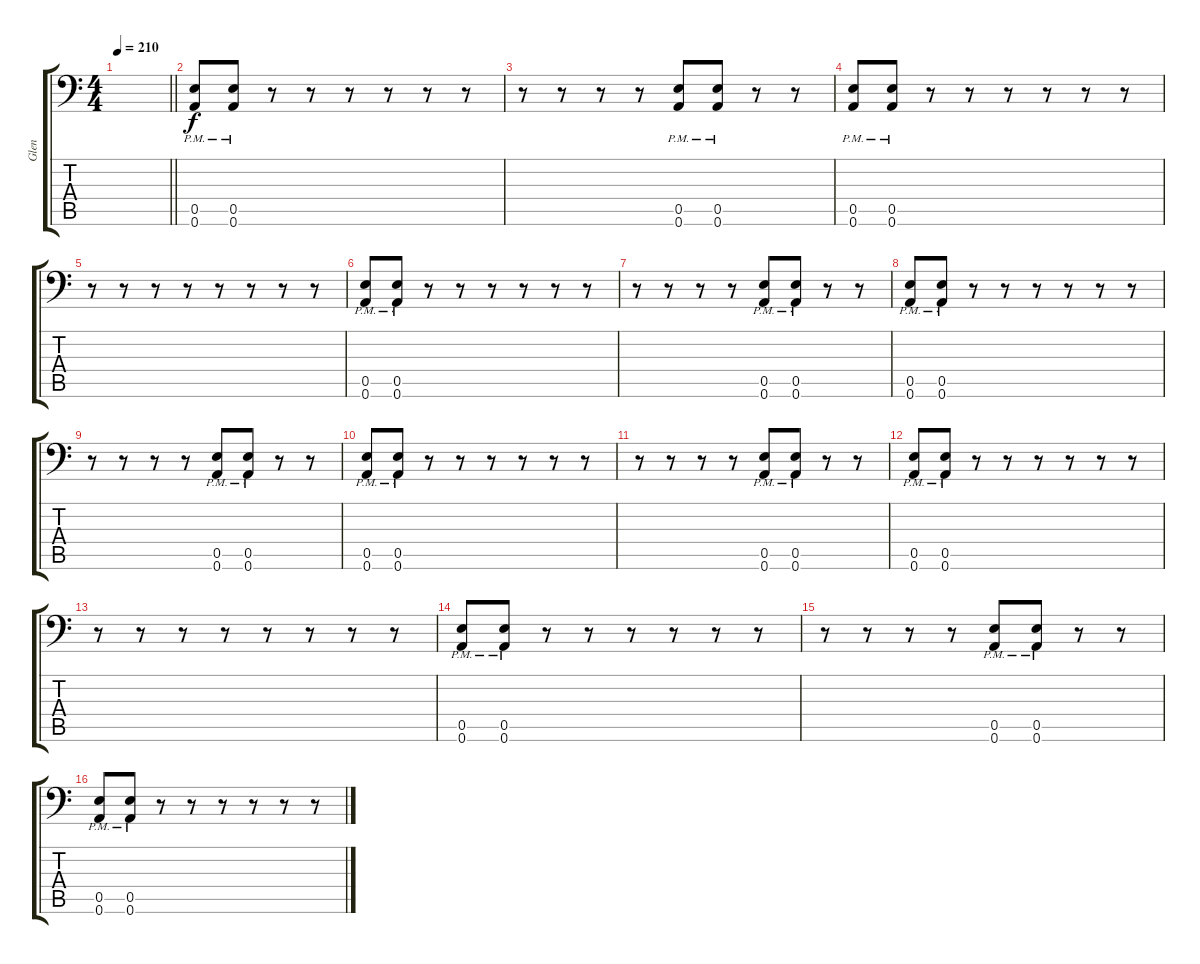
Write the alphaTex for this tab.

\track ("Glen" "Glen") {instrument distortionguitar}
\staff {score tabs}
\tuning (B3 Gb3 D3 A2 E2 A1) {hide}
\ts (4 4)
\tempo 210
\clef f4
\barLineRight lightlight
\ks c
|
\section ("" "")
(0.5{pm} 0.6{pm}).8 (0.5{pm} 0.6{pm}).8 r.8 r.8 r.8 r.8 r.8 r.8 |
r.8 r.8 r.8 r.8 (0.5{pm} 0.6{pm}).8 (0.5{pm} 0.6{pm}).8 r.8 r.8 |
(0.5{pm} 0.6{pm}).8 (0.5{pm} 0.6{pm}).8 r.8 r.8 r.8 r.8 r.8 r.8 |
r.8 r.8 r.8 r.8 r.8 r.8 r.8 r.8 |
(0.5{pm} 0.6{pm}).8 (0.5{pm} 0.6{pm}).8 r.8 r.8 r.8 r.8 r.8 r.8 |
r.8 r.8 r.8 r.8 (0.5{pm} 0.6{pm}).8 (0.5{pm} 0.6{pm}).8 r.8 r.8 |
(0.5{pm} 0.6{pm}).8 (0.5{pm} 0.6{pm}).8 r.8 r.8 r.8 r.8 r.8 r.8 |
r.8 r.8 r.8 r.8 (0.5{pm} 0.6{pm}).8 (0.5{pm} 0.6{pm}).8 r.8 r.8 |
(0.5{pm} 0.6{pm}).8 (0.5{pm} 0.6{pm}).8 r.8 r.8 r.8 r.8 r.8 r.8 |
r.8 r.8 r.8 r.8 (0.5{pm} 0.6{pm}).8 (0.5{pm} 0.6{pm}).8 r.8 r.8 |
(0.5{pm} 0.6{pm}).8 (0.5{pm} 0.6{pm}).8 r.8 r.8 r.8 r.8 r.8 r.8 |
r.8 r.8 r.8 r.8 r.8 r.8 r.8 r.8 |
(0.5{pm} 0.6{pm}).8 (0.5{pm} 0.6{pm}).8 r.8 r.8 r.8 r.8 r.8 r.8 |
r.8 r.8 r.8 r.8 (0.5{pm} 0.6{pm}).8 (0.5{pm} 0.6{pm}).8 r.8 r.8 |
(0.5{pm} 0.6{pm}).8 (0.5{pm} 0.6{pm}).8 r.8 r.8 r.8 r.8 r.8 r.8
